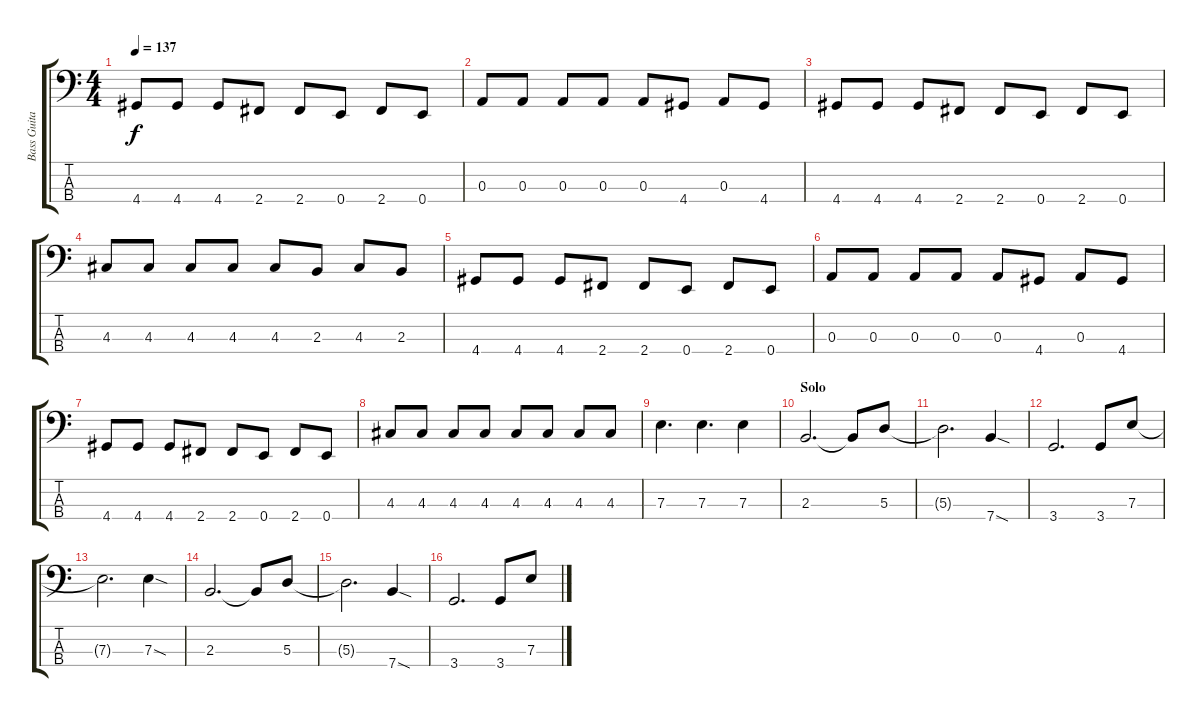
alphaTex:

\track ("Bass Guitar (Simon)" "Bass Guita") {instrument electricbassfinger}
\staff {score tabs}
\tuning (G2 D2 A1 E1) {hide}
\ts (4 4)
\tempo 137
\clef f4
\ks c
4.4.8{dy f} 4.4.8 4.4.8 2.4.8 2.4.8 0.4.8 2.4.8 0.4.8 |
0.3.8 0.3.8 0.3.8 0.3.8 0.3.8 4.4.8 0.3.8 4.4.8 |
4.4.8 4.4.8 4.4.8 2.4.8 2.4.8 0.4.8 2.4.8 0.4.8 |
4.3.8 4.3.8 4.3.8 4.3.8 4.3.8 2.3.8 4.3.8 2.3.8 |
4.4.8 4.4.8 4.4.8 2.4.8 2.4.8 0.4.8 2.4.8 0.4.8 |
0.3.8 0.3.8 0.3.8 0.3.8 0.3.8 4.4.8 0.3.8 4.4.8 |
4.4.8 4.4.8 4.4.8 2.4.8 2.4.8 0.4.8 2.4.8 0.4.8 |
4.3.8 4.3.8 4.3.8 4.3.8 4.3.8 4.3.8 4.3.8 4.3.8 |
7.3.4{d} 7.3.4{d} 7.3.4 |
\section ("" "Solo")
2.3.2{d} 2.3{t}.8 5.3.8 |
5.3{t}.2{d} 7.4{sod}.4 |
3.4.2{d} 3.4.8 7.3.8 |
7.3{t}.2{d} 7.3{sod}.4 |
2.3.2{d} 2.3{t}.8 5.3.8 |
5.3{t}.2{d} 7.4{sod}.4 |
3.4.2{d} 3.4.8 7.3.8
